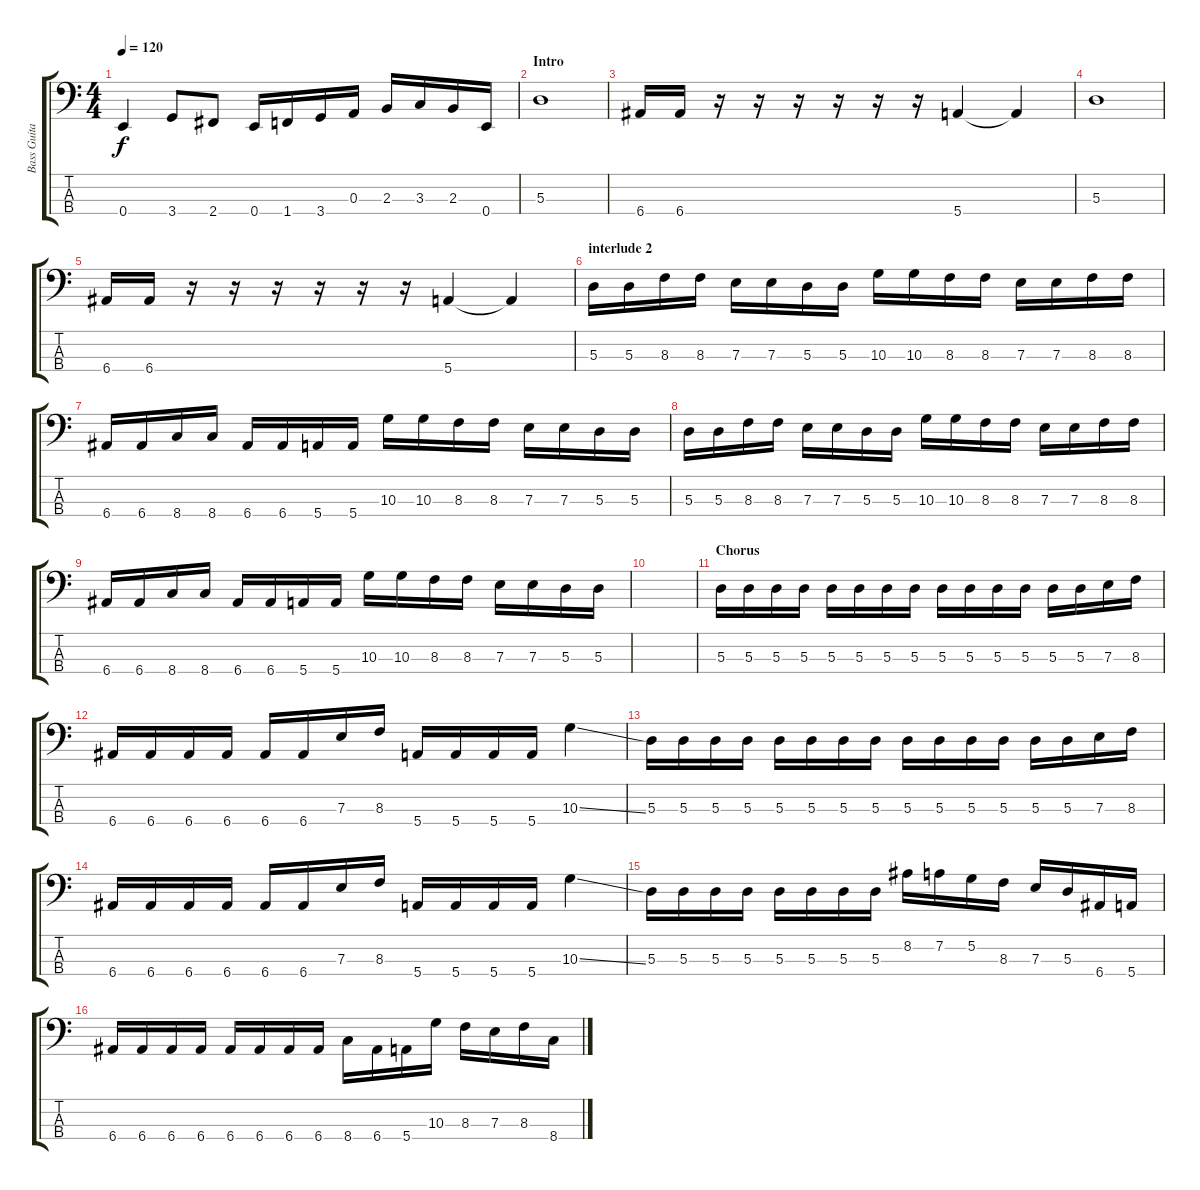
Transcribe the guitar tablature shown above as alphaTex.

\track ("Bass Guitar" "Bass Guita") {instrument electricbasspick}
\staff {score tabs}
\tuning (G2 D2 A1 E1) {hide}
\ts (4 4)
\tempo 120
\clef f4
\ks c
0.4.4{dy f} 3.4.8 2.4.8 0.4.16 1.4.16 3.4.16 0.3.16 2.3.16 3.3.16 2.3.16 0.4.16 |
\section ("" "Intro")
5.3.1 |
6.4.16 6.4.16 r.16 r.16 r.16 r.16 r.16 r.16 5.4.4 5.4{t}.4 |
5.3.1 |
6.4.16 6.4.16 r.16 r.16 r.16 r.16 r.16 r.16 5.4.4 5.4{t}.4 |
\section ("" "interlude 2")
5.3.16 5.3.16 8.3.16 8.3.16 7.3.16 7.3.16 5.3.16 5.3.16 10.3.16 10.3.16 8.3.16 8.3.16 7.3.16 7.3.16 8.3.16 8.3.16 |
6.4.16 6.4.16 8.4.16 8.4.16 6.4.16 6.4.16 5.4.16 5.4.16 10.3.16 10.3.16 8.3.16 8.3.16 7.3.16 7.3.16 5.3.16 5.3.16 |
5.3.16 5.3.16 8.3.16 8.3.16 7.3.16 7.3.16 5.3.16 5.3.16 10.3.16 10.3.16 8.3.16 8.3.16 7.3.16 7.3.16 8.3.16 8.3.16 |
6.4.16 6.4.16 8.4.16 8.4.16 6.4.16 6.4.16 5.4.16 5.4.16 10.3.16 10.3.16 8.3.16 8.3.16 7.3.16 7.3.16 5.3.16 5.3.16 |
|
\section ("" "Chorus")
5.3.16 5.3.16 5.3.16 5.3.16 5.3.16 5.3.16 5.3.16 5.3.16 5.3.16 5.3.16 5.3.16 5.3.16 5.3.16 5.3.16 7.3.16 8.3.16 |
6.4.16 6.4.16 6.4.16 6.4.16 6.4.16 6.4.16 7.3.16 8.3.16 5.4.16 5.4.16 5.4.16 5.4.16 10.3{ss}.4 |
5.3.16 5.3.16 5.3.16 5.3.16 5.3.16 5.3.16 5.3.16 5.3.16 5.3.16 5.3.16 5.3.16 5.3.16 5.3.16 5.3.16 7.3.16 8.3.16 |
6.4.16 6.4.16 6.4.16 6.4.16 6.4.16 6.4.16 7.3.16 8.3.16 5.4.16 5.4.16 5.4.16 5.4.16 10.3{ss}.4 |
5.3.16 5.3.16 5.3.16 5.3.16 5.3.16 5.3.16 5.3.16 5.3.16 8.2.16 7.2.16 5.2.16 8.3.16 7.3.16 5.3.16 6.4.16 5.4.16 |
6.4.16 6.4.16 6.4.16 6.4.16 6.4.16 6.4.16 6.4.16 6.4.16 8.4.16 6.4.16 5.4.16 10.3.16 8.3.16 7.3.16 8.3.16 8.4.16
